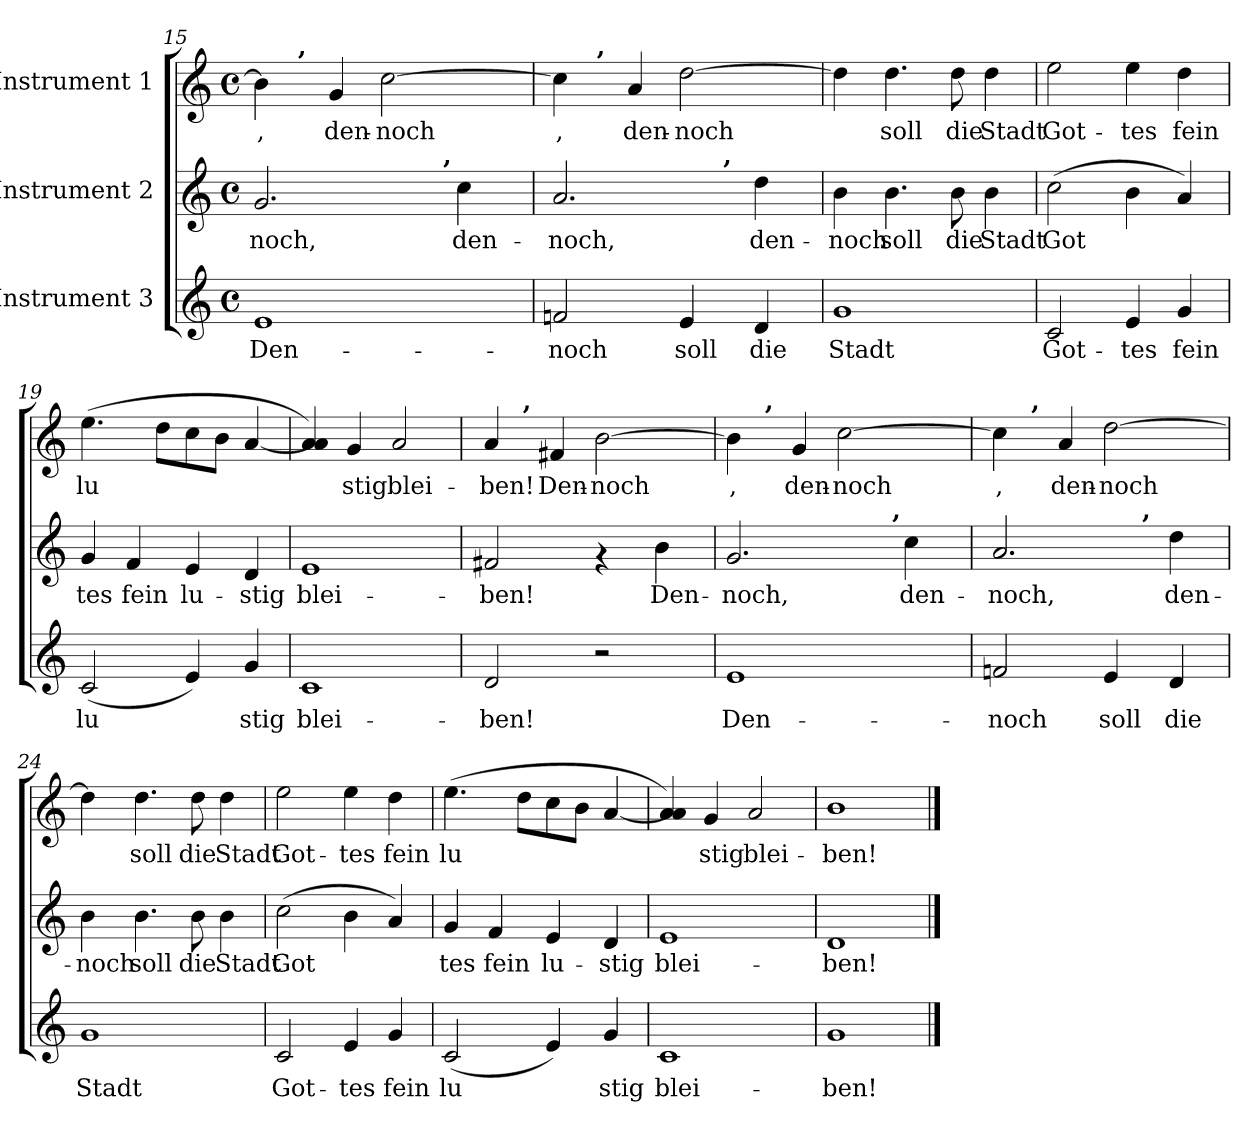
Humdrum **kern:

**kern	**text	**kern	**text	**kern	**text
*part3	*part3	*part2	*part2	*part1	*part1
*staff3	*staff3	*staff2	*staff2	*staff1	*staff1
*I"Instrument 3	*	*I"Instrument 2	*	*I"Instrument 1	*
*clefG2	*	*clefG2	*	*clefG2	*
*k[]	*	*k[]	*	*k[]	*
*C:	*	*C:	*	*C:	*
*M4/4	*	*M4/4	*	*M4/4	*
*met(c)	*	*met(c)	*	*met(c)	*
=15	=15	=15	=15	=15	=15
!	!LO:LY:b	!	!LO:LY:b	!	!LO:LY:b
*	*	*^	*	*^	*
1e	Den-	2.g/	2ryy	-noch,	4b\]	8ryy	,
.	.	.	.	.	.	64ryy	.
!	!	!	!	!	!	!LO:TX:a:B:t=,	!
.	.	.	.	.	.	2ryy	.
!	!	!	!	!	!	!	!LO:LY:b
.	.	.	.	.	4g/	.	den-
!	!	!	!	!	!	!	!LO:LY:b
.	.	.	8..ryy	.	[>2cc\	.	-noch
.	.	.	.	.	.	4ryy	.
!	!	!	!LO:TX:a:B:t=,	!	!	!	!
.	.	.	4ryy	.	.	.	.
!	!	!	!	!LO:LY:b	!	!	!
.	.	4cc\	.	den-	.	.	.
.	.	.	.	.	.	16..ryy	.
.	.	.	32ryy	.	.	.	.
=16	=16	=16	=16	=16	=16	=16	=16
!	!LO:LY:b	!	!	!LO:LY:b	!	!	!LO:LY:b
2fn/	-noch	2.a/	2ryy	-noch,	4cc\]	8ryy	,
.	.	.	.	.	.	64ryy	.
!	!	!	!	!	!	!LO:TX:a:B:t=,	!
.	.	.	.	.	.	2ryy	.
!	!	!	!	!	!	!	!LO:LY:b
.	.	.	.	.	4a/	.	den-
!	!LO:LY:b	!	!	!	!	!	!LO:LY:b
4e/	soll	.	8ryy	.	[>2dd\	.	-noch
.	.	.	64ryy	.	.	.	.
!	!	!	!LO:TX:a:B:t=,	!	!	!	!
.	.	.	4ryy	.	.	4ryy	.
!	!LO:LY:b	!	!	!LO:LY:b	!	!	!
4d/	die	4dd\	.	den-	.	.	.
.	.	.	16..ryy	.	.	16..ryy	.
=17	=17	=17	=17	=17	=17	=17	=17
!	!LO:LY:b	!	!	!LO:LY:b	!	!	!LO:LY:b
*	*	*v	*v	*	*	*	*
*	*	*	*	*v	*v	*
1g	Stadt	4b\	-noch	4dd\]	.
!	!	!	!LO:LY:b	!	!LO:LY:b
.	.	4.b\	soll	4.dd\	soll
!	!	!	!LO:LY:b	!	!LO:LY:b
.	.	8b\	die	8dd\	die
!	!	!	!LO:LY:b	!	!LO:LY:b
.	.	4b\	Stadt	4dd\	Stadt
=18	=18	=18	=18	=18	=18
!	!LO:LY:b	!	!LO:LY:b	!	!LO:LY:b
2c/	Got-	(>2cc\	Got-	2ee\	Got-
!	!LO:LY:b	!	!LO:LY:b	!	!LO:LY:b
4e/	-tes	4b\	--	4ee\	-tes
!	!LO:LY:b	!	!LO:LY:b	!	!LO:LY:b
4g/	fein	4a/)	--	4dd\	fein
!!LO:LB:g=z
=19	=19	=19	=19	=19	=19
!	!LO:LY:b	!	!LO:LY:b	!	!LO:LY:b
(<2c/	lu-	4g/	-tes	(>4.ee\	lu-
!	!	!	!LO:LY:b	!	!
.	.	4f/	fein	.	.
!	!	!	!	!	!LO:LY:b
.	.	.	.	8dd\L	--
!	!LO:LY:b	!	!LO:LY:b	!	!LO:LY:b
4e/)	--	4e/	lu-	8cc\	--
!	!	!	!	!	!LO:LY:b
.	.	.	.	8b\J	--
!	!LO:LY:b	!	!LO:LY:b	!	!LO:LY:b
4g/	-stig	4d/	-stig	[<4a/	--
=20	=20	=20	=20	=20	=20
!	!LO:LY:b	!	!LO:LY:b	!	!LO:LY:b
1c	blei-	1e	blei-	4a/ 4a/])	--
!	!	!	!	!	!LO:LY:b
.	.	.	.	4g/	-stig
!	!	!	!	!	!LO:LY:b
.	.	.	.	2a/	blei-
=21	=21	=21	=21	=21	=21
!	!LO:LY:b	!	!LO:LY:b	!	!LO:LY:b
*	*	*	*	*^	*
2d/	-ben!	2f#X/	-ben!	4a/	8ryy	-ben!
.	.	.	.	.	64ryy	.
!	!	!	!	!	!LO:TX:a:B:t=,	!
.	.	.	.	.	2ryy	.
!	!	!	!	!	!	!LO:LY:b
.	.	.	.	4f#X/	.	Den-
!	!	!	!	!	!	!LO:LY:b
2r	.	4rf	.	[>2b\	.	-noch
.	.	.	.	.	4ryy	.
!	!	!	!LO:LY:b	!	!	!
.	.	4b\	Den-	.	.	.
.	.	.	.	.	16..ryy	.
=22	=22	=22	=22	=22	=22	=22
!	!LO:LY:b	!	!LO:LY:b	!	!	!LO:LY:b
*	*	*^	*	*	*	*
1e	Den-	2.g/	2ryy	-noch,	4b\]	8ryy	,
.	.	.	.	.	.	64ryy	.
!	!	!	!	!	!	!LO:TX:a:B:t=,	!
.	.	.	.	.	.	2ryy	.
!	!	!	!	!	!	!	!LO:LY:b
.	.	.	.	.	4g/	.	den-
!	!	!	!	!	!	!	!LO:LY:b
.	.	.	8..ryy	.	[>2cc\	.	-noch
.	.	.	.	.	.	4ryy	.
!	!	!	!LO:TX:a:B:t=,	!	!	!	!
.	.	.	4ryy	.	.	.	.
!	!	!	!	!LO:LY:b	!	!	!
.	.	4cc\	.	den-	.	.	.
.	.	.	.	.	.	16..ryy	.
.	.	.	32ryy	.	.	.	.
=23	=23	=23	=23	=23	=23	=23	=23
!	!LO:LY:b	!	!	!LO:LY:b	!	!	!LO:LY:b
2fn/	-noch	2.a/	2ryy	-noch,	4cc\]	8ryy	,
.	.	.	.	.	.	64ryy	.
!	!	!	!	!	!	!LO:TX:a:B:t=,	!
.	.	.	.	.	.	2ryy	.
!	!	!	!	!	!	!	!LO:LY:b
.	.	.	.	.	4a/	.	den-
!	!LO:LY:b	!	!	!	!	!	!LO:LY:b
4e/	soll	.	8ryy	.	[<2dd\	.	-noch
.	.	.	64ryy	.	.	.	.
!	!	!	!LO:TX:a:B:t=,	!	!	!	!
.	.	.	4ryy	.	.	4ryy	.
!	!LO:LY:b	!	!	!LO:LY:b	!	!	!
4d/	die	4dd\	.	den-	.	.	.
.	.	.	16..ryy	.	.	16..ryy	.
!!LO:PB:g=z
=24	=24	=24	=24	=24	=24	=24	=24
!	!LO:LY:b	!	!	!LO:LY:b	!	!	!LO:LY:b
*	*	*v	*v	*	*	*	*
*	*	*	*	*v	*v	*
1g	Stadt	4b\	-noch	4dd\]	.
!	!	!	!LO:LY:b	!	!LO:LY:b
.	.	4.b\	soll	4.dd\	soll
!	!	!	!LO:LY:b	!	!LO:LY:b
.	.	8b\	die	8dd\	die
!	!	!	!LO:LY:b	!	!LO:LY:b
.	.	4b\	Stadt	4dd\	Stadt
=25	=25	=25	=25	=25	=25
!	!LO:LY:b	!	!LO:LY:b	!	!LO:LY:b
2c/	Got-	(>2cc\	Got-	2ee\	Got-
!	!LO:LY:b	!	!LO:LY:b	!	!LO:LY:b
4e/	-tes	4b\	--	4ee\	-tes
!	!LO:LY:b	!	!LO:LY:b	!	!LO:LY:b
4g/	fein	4a/)	--	4dd\	fein
=26	=26	=26	=26	=26	=26
!	!LO:LY:b	!	!LO:LY:b	!	!LO:LY:b
(<2c/	lu-	4g/	-tes	(>4.ee\	lu-
!	!	!	!LO:LY:b	!	!
.	.	4f/	fein	.	.
!	!	!	!	!	!LO:LY:b
.	.	.	.	8dd\L	--
!	!LO:LY:b	!	!LO:LY:b	!	!LO:LY:b
4e/)	--	4e/	lu-	8cc\	--
!	!	!	!	!	!LO:LY:b
.	.	.	.	8b\J	--
!	!LO:LY:b	!	!LO:LY:b	!	!LO:LY:b
4g/	-stig	4d/	-stig	[<4a/	--
=27	=27	=27	=27	=27	=27
!	!LO:LY:b	!	!LO:LY:b	!	!LO:LY:b
1c	blei-	1e	blei-	4a/ 4a/])	--
!	!	!	!	!	!LO:LY:b
.	.	.	.	4g/	-stig
!	!	!	!	!	!LO:LY:b
.	.	.	.	2a/	blei-
=28	=28	=28	=28	=28	=28
!	!LO:LY:b	!	!LO:LY:b	!	!LO:LY:b
1g	-ben!	1d	-ben!	1b	-ben!
==	==	==	==	==	==
*-	*-	*-	*-	*-	*-
